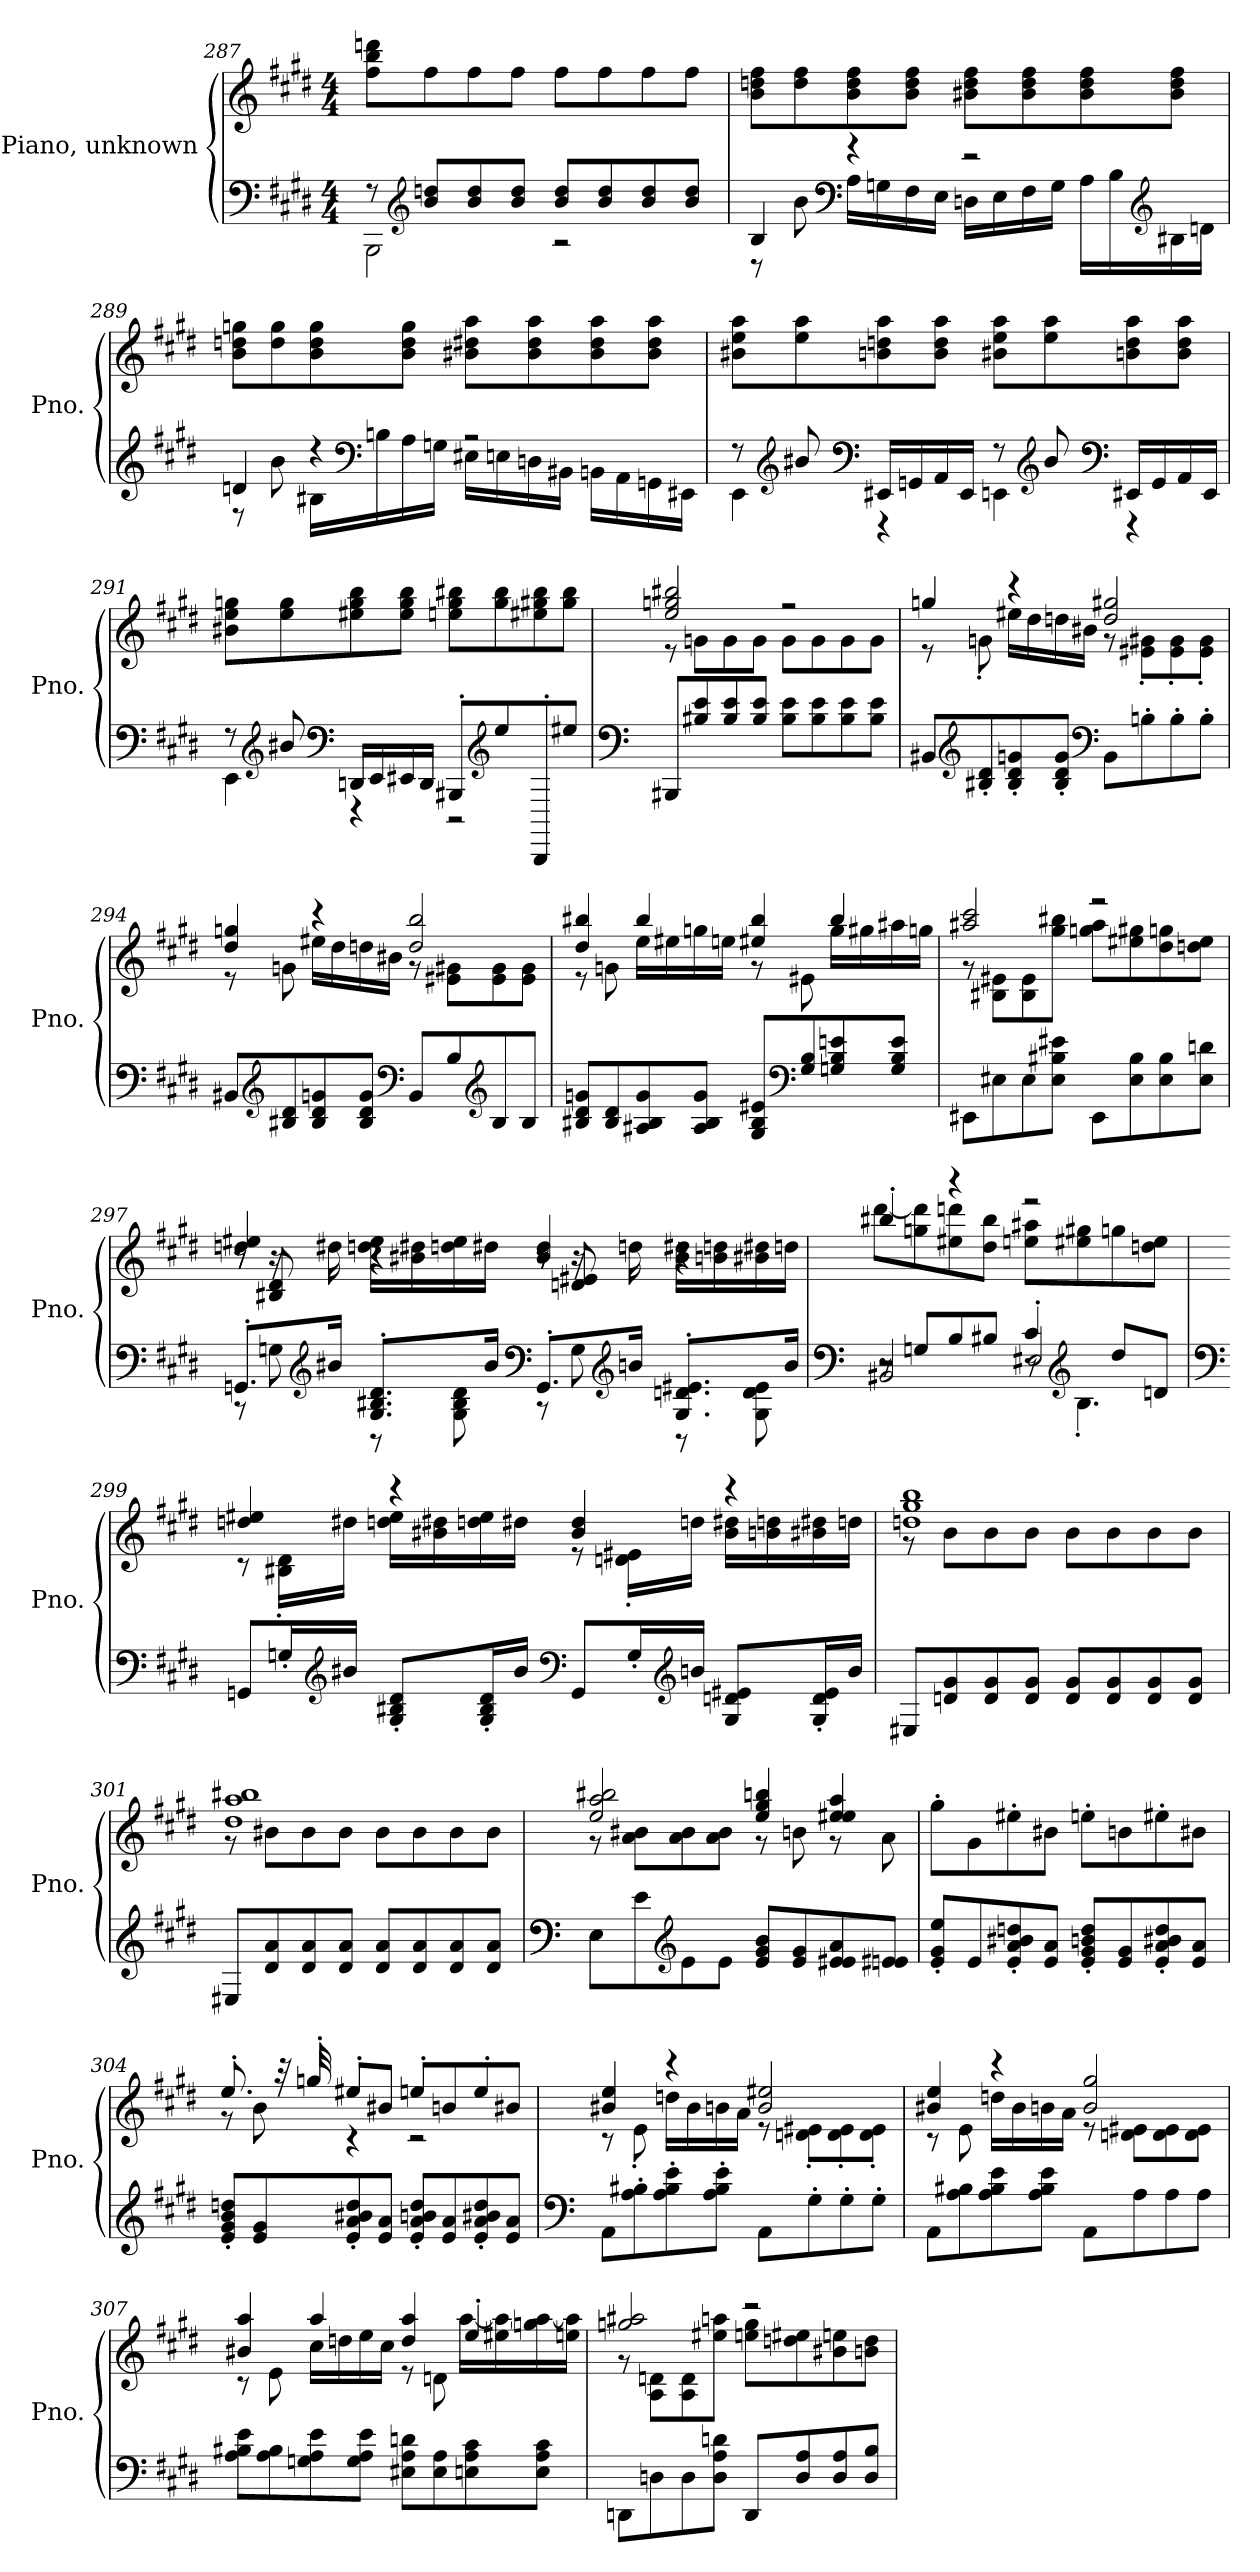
**kern	**kern
*part1	*part1
*staff2	*staff1
*I"Piano, unknown	*
*I'Pno.	*
*clefF4	*clefG2
*k[f#c#g#d#]	*k[f#c#g#d#]
*M4/4	*M4/4
=287	=287
*^	*
8r	2BBB\	8ff#\ 8bb\ 8dddn\L
*clefG2	*	*
8b/ 8ddn/L	.	8ff#\
8b/ 8dd/	.	8ff#\
8b/ 8dd/J	.	8ff#\J
8b/ 8dd/L	2r	8ff#\L
8b/ 8dd/	.	8ff#\
8b/ 8dd/	.	8ff#\
8b/ 8dd/J	.	8ff#\J
!!LO:LB:g=z
=288	=288	=288
4B/	8r	8b\ 8ddn\ 8ff#\L
.	8b\	8dd\ 8ff#\
*clefF4	*	*
4r	16A\LL	8b\ 8dd\ 8ff#\
.	16Gn\	.
.	16F#\	8b\ 8dd\ 8ff#\J
.	16E\JJ	.
2r	16Dn\LL	8b#X\ 8dd\ 8ff#\L
.	16E\	.
.	16F#\	8b#\ 8dd\ 8ff#\
.	16G\JJ	.
.	16A\LL	8b#\ 8dd\ 8ff#\
.	16B\	.
*clefG2	*	*
.	16B#X\	8b#\ 8dd\ 8ff#\J
.	16dn\JJ	.
=289	=289	=289
4dn/	8r	8b\ 8ddn\ 8ggn\L
.	8b\	8dd\ 8gg\
4r	16B#X\LL	8b\ 8dd\ 8gg\
*clefF4	*	*
.	16Bn\	.
.	16A\	8b\ 8dd\ 8gg\J
.	16Gn\JJ	.
2r	16E#X\LL	8b#X\ 8dd#X\ 8aa\L
.	16En\	.
.	16Dn\	8b#\ 8dd#\ 8aa\
.	16BB#X\JJ	.
.	16BBn\LL	8b#\ 8dd#\ 8aa\
.	16AA\	.
.	16GGn\	8b#\ 8dd#\ 8aa\J
.	16EE#X\JJ	.
!!LO:PB:g=z
=290	=290	=290
8r	4EE\	8b#X\ 8ee\ 8aa\L
*clefG2	*	*
8b#X/	.	8ee\ 8aa\
*clefF4	*	*
16EE#X/LL	4r	8bn\ 8ddn\ 8aa\
16GGn/	.	.
16AA/	.	8b\ 8dd\ 8aa\J
16EE#/JJ	.	.
8r	4EEn\	8b#X\ 8ee\ 8aa\L
*clefG2	*	*
8b#/	.	8ee\ 8aa\
*clefF4	*	*
16EE#X/LL	4r	8bn\ 8dd\ 8aa\
16GG/	.	.
16AA/	.	8b\ 8dd\ 8aa\J
16EE#/JJ	.	.
!!LO:LB:g=z
=291	=291	=291
8r	4EE\	8b#X\ 8ee\ 8ggn\L
*clefG2	*	*
8b#X/	.	8ee\ 8gg\
*clefF4	*	*
16DDn/LL	4r	8ee#X\ 8gg\ 8bb\
16EE/	.	.
16EE#X/	.	8ee#\ 8gg\ 8bb\J
16DD/JJ	.	.
8BBB#X'/L	2r	8een\ 8gg\ 8bb#X\L
*clefG2	*	*
8ee/	.	8gg\ 8bb#\
8BBB#'/	.	8ee#X\ 8gg#X\ 8bb#\
8ee#X/J	.	8gg#\ 8bb#\J
*v	*v	*
=292	=292
*clefF4	*
*	*^
8BBB#X/L	2ee/ 2ggn/ 2bb#X/	8r
8B#X/ 8e/	.	8gn\L
8B#/ 8e/	.	8g\
8B#/ 8e/J	.	8g\J
8B#\ 8e\L	2r	8g\L
8B#\ 8e\	.	8g\
8B#\ 8e\	.	8g\
8B#\ 8e\J	.	8g\J
!!LO:LB:g=z	!!
=293	=293	=293
8BB#X/L	4ggn/	8r
*clefG2	*	*
8B#X/' 8d#/'	.	8gn'\
8B#/' 8d#/' 8gn/'	4r	16ee#X\LL
.	.	16dd#\
8B#/' 8d#/' 8g/'J	.	16ddn\
.	.	16b#X\JJ
*clefF4	*	*
8BB#\L	2dd/ 2gg#X/	8r
8Bn'\	.	8e#X\' 8g#X\'L
8B'\	.	8e#\' 8g#\'
8B'\J	.	8e#\' 8g#\'J
=294	=294	=294
8BB#X/L	4dd#/ 4ggn/	8r
*clefG2	*	*
8B#X/ 8d#/	.	8gn\
8B#/ 8d#/ 8gn/	4r	16ee#X\LL
.	.	16dd#\
8B#/ 8d#/ 8g/J	.	16ddn\
.	.	16b#X\JJ
*clefF4	*	*
8BB#/L	2dd/ 2bb/	8r
8B#/	.	8e#X\ 8g#X\L
*clefG2	*	*
8B#/	.	8e#\ 8g#\
8B#/J	.	8e#\ 8g#\J
!!LO:LB:g=z	!!
=295	=295	=295
8B#X/ 8d#/ 8gn/L	4dd#/ 4bb#X/	8r
8B#/ 8d#/	.	8gn\
8A#X/ 8B#/ 8g/	4bb#/	16ee\LL
.	.	16ee#X\
8A#/ 8B#/ 8g/J	.	16ggn\
.	.	16een\JJ
8G#/ 8B#/ 8e#X/L	4ee#X/ 4bb#/	8r
*clefF4	*	*
8G#/ 8B#/	.	8e#X\
8Gn/ 8B#/ 8en/	4bb#/	16gg\LL
.	.	16gg#X\
8G/ 8B#/ 8e/J	.	16aa#X\
.	.	16ggn\JJ
=296	=296	=296
8EE#X\L	2aa#X/ 2ccc#/	8r
8E#X\	.	8B#X\ 8e#X\L
8E#\	.	8B#\ 8e#\
8E#\ 8B#X\ 8e#X\J	.	8gg#\ 8bb#X\J
8EE#\L	2r	8ggn\ 8aa#\L
8E#\ 8B#\	.	8ee#X\ 8gg#X\
8E#\ 8B#\	.	8dd#\ 8ggn\
8E#\ 8dn\J	.	8ddn\ 8ee#\J
!!LO:LB:g=z
=297	=297	=297
*^	*	*^
8.GGn'/L	8r	4ddn/ 4ee#X/	8r	8r
.	8Gn\	.	16r	8B#X/ 8d#/
*clefG2	*	*	*	*
16b#X/Jk	.	.	16dd#X\	.
8.G/' 8.B#X/' 8.d#/'L	8r	4r	16ddn\ 16ee#\LL	4r
.	.	.	16b#X\ 16dd#X\	.
.	8G\ 8B#\ 8d#\	.	16ddn\ 16ee#\	.
16b#/Jk	.	.	16dd#X\JJ	.
*clefF4	*	*	*	*
8.GG'/L	8r	4b#/ 4dd#/	8r	8r
.	8G\	.	16r	8dn/ 8e#X/
*clefG2	*	*	*	*
16bn/Jk	.	.	16ddn\	.
8.G/' 8.dn/' 8.e#X/'L	8r	4r	16b#\ 16dd#X\LL	4r
.	.	.	16bn\ 16ddn\	.
.	8G\ 8d\ 8e#\	.	16b#X\ 16dd#X\	.
16b/Jk	.	.	16ddn\JJ	.
*v	*v	*	*	*
*	*v	*v	*v
!!LO:LB:g=z
=298	=298
*clefF4	*
*^	*^
*	*^	*	*
8r	2r	2BB#X/	4bb#X'/	[8ddd#\L
8Gn/L	.	.	.	8ggn\ 8ddd#\]
8B/	.	.	4r	8ee#X\ 8dddn\
8B#X/J	.	.	.	8dd#\ 8bb#\J
4c#'/	8r	2E#X/	2r	8een\ 8aa#X\L
*clefG2	*	*	*	*
.	4.B#'\	.	.	8ee#X\ 8gg#X\
8dd#/L	.	.	.	8ggn\
8dn/J	.	.	.	8ddn\ 8ee#\J
*v	*v	*v	*	*
!!LO:PB:g=z	!!
=299	=299	=299
*clefF4	*	*
8GGn/L	4ddn/ 4ee#X/	8r
16Gn'/L	.	16B#X\' 16d#\'LL
*clefG2	*	*
16b#X/JJ	.	16dd#X\JJ
8G/' 8B#X/' 8d#/'L	4r	16ddn\ 16ee#\LL
.	.	16b#X\ 16dd#X\
16G/' 16B#/' 16d#/'L	.	16ddn\ 16ee#\
16b#/JJ	.	16dd#X\JJ
*clefF4	*	*
8GG/L	4b#/ 4dd#/	8r
16G'/L	.	16dn\' 16e#X\'LL
*clefG2	*	*
16bn/JJ	.	16ddn\JJ
8G/ 8dn/ 8e#X/L	4r	16b#\ 16dd#X\LL
.	.	16bn\ 16ddn\
16G/' 16d/' 16e#/'L	.	16b#X\ 16dd#X\
16b/JJ	.	16ddn\JJ
!!LO:LB:g=z	!!
=300	=300	=300
8E#X/L	1ddn 1gg# 1bb	8r
8dn/ 8g#/	.	8b\L
8d/ 8g#/	.	8b\
8d/ 8g#/J	.	8b\J
8d/ 8g#/L	.	8b\L
8d/ 8g#/	.	8b\
8d/ 8g#/	.	8b\
8d/ 8g#/J	.	8b\J
=301	=301	=301
8E#X/L	1dd# 1aa 1bb#X	8r
8d#/ 8a/	.	8b#X\L
8d#/ 8a/	.	8b#\
8d#/ 8a/J	.	8b#\J
8d#/ 8a/L	.	8b#\L
8d#/ 8a/	.	8b#\
8d#/ 8a/	.	8b#\
8d#/ 8a/J	.	8b#\J
=302	=302	=302
*clefF4	*	*
8E\L	2ee/ 2aa/ 2bb#X/	8r
8e\	.	8a\ 8b#X\L
*clefG2	*	*
8e\	.	8a\ 8b#\
8e\J	.	8a\ 8b#\J
8e/ 8g#/ 8b/L	4ee/ 4gg#/ 4bbn/	8r
8e/ 8g#/	.	8bn\
8e/ 8e#X/ 8a/	4ee/ 4ee#X/ 4aa/	8r
8en/ 8e#X/J	.	8a\
*	*v	*v
!!LO:LB:g=z
=303	=303
8e/' 8g#/' 8ee/'L	8gg#'\L
8e/	8g#\
8e/' 8a/' 8b#X/' 8ddn/'	8ee#X'\
8e/ 8a/J	8b#X\J
8e/' 8g#/' 8bn/' 8dd/'L	8een'\L
8e/ 8g#/	8bn\
8e/' 8a/' 8b#X/' 8dd/'	8ee#X'\
8e/ 8a/J	8b#X\J
=304	=304
*	*^
8e/' 8g#/' 8b/' 8ddn/'L	8.ee'/	8r
8e/ 8g#/	.	8b\
.	32r	.
.	32ggn'/	.
8e/' 8a/' 8b#X/' 8dd/'	8ee#X'/L	4r
8e/ 8a/J	8b#X/J	.
8e/' 8a/' 8bn/' 8dd/'L	8een'/L	2r
8e/ 8a/	8bn/	.
8e/' 8a/' 8b#X/' 8dd/'	8ee'/	.
8e/ 8a/J	8b#X/J	.
!!LO:LB:g=z	!!
=305	=305	=305
*clefF4	*	*
8AA\L	4b#X/ 4ee/	8r
8A\' 8B#X\'	.	8e'\
8A\' 8B#\' 8e\'	4r	16ddn\LL
.	.	16b#\
8A\' 8B#\' 8e\'J	.	16bn\
.	.	16a\JJ
8AA\L	2b/ 2ee#X/	8r
8G#'\	.	8dn\' 8e#X\'L
8G#'\	.	8d\' 8e#\'
8G#'\J	.	8d\' 8e#\'J
=306	=306	=306
8AA\L	4b#X/ 4ee/	8r
8A\ 8B#X\	.	8e\
8A\ 8B#\ 8e\	4r	16ddn\LL
.	.	16b#\
8A\ 8B#\ 8e\J	.	16bn\
.	.	16a\JJ
8AA\L	2b/ 2gg#/	8r
8A\	.	8dn\ 8e#X\L
8A\	.	8d\ 8e#\
8A\J	.	8d\ 8e#\J
!!LO:LB:g=z	!!
=307	=307	=307
8A\ 8B#X\ 8e\L	4b#X/ 4aa/	8r
8A\ 8B#\	.	8e\
8Gn\ 8A\ 8e\	4aa/	16cc#\LL
.	.	16ddn\
8G\ 8A\ 8e\J	.	16ee\
.	.	16cc#\JJ
8E#X\ 8A\ 8dn\L	4dd/ 4aa/	8r
8E#\ 8A\	.	8dn\
8En\ 8A\ 8c#\	4ee'/	[16aa\LL
.	.	16ee#X\ 16aa\_
8E\ 8A\ 8c#\J	.	16ggn\ 16aa\_
.	.	16een\ 16aa\]JJ
=308	=308	=308
8DDn\L	2ggn/ 2aa#X/	8r
8Dn\	.	8A\ 8dn\L
8D\	.	8A\ 8d\
8D\ 8A\ 8dn\J	.	8ee#X\ 8aan\J
8DD/L	2r	8een\ 8gg\L
8D/ 8A/	.	8ddn\ 8ee#X\
8D/ 8A/	.	8b#X\ 8een\
8D/ 8B/J	.	8bn\ 8dd\J
*	*v	*v
=	=
*-	*-
